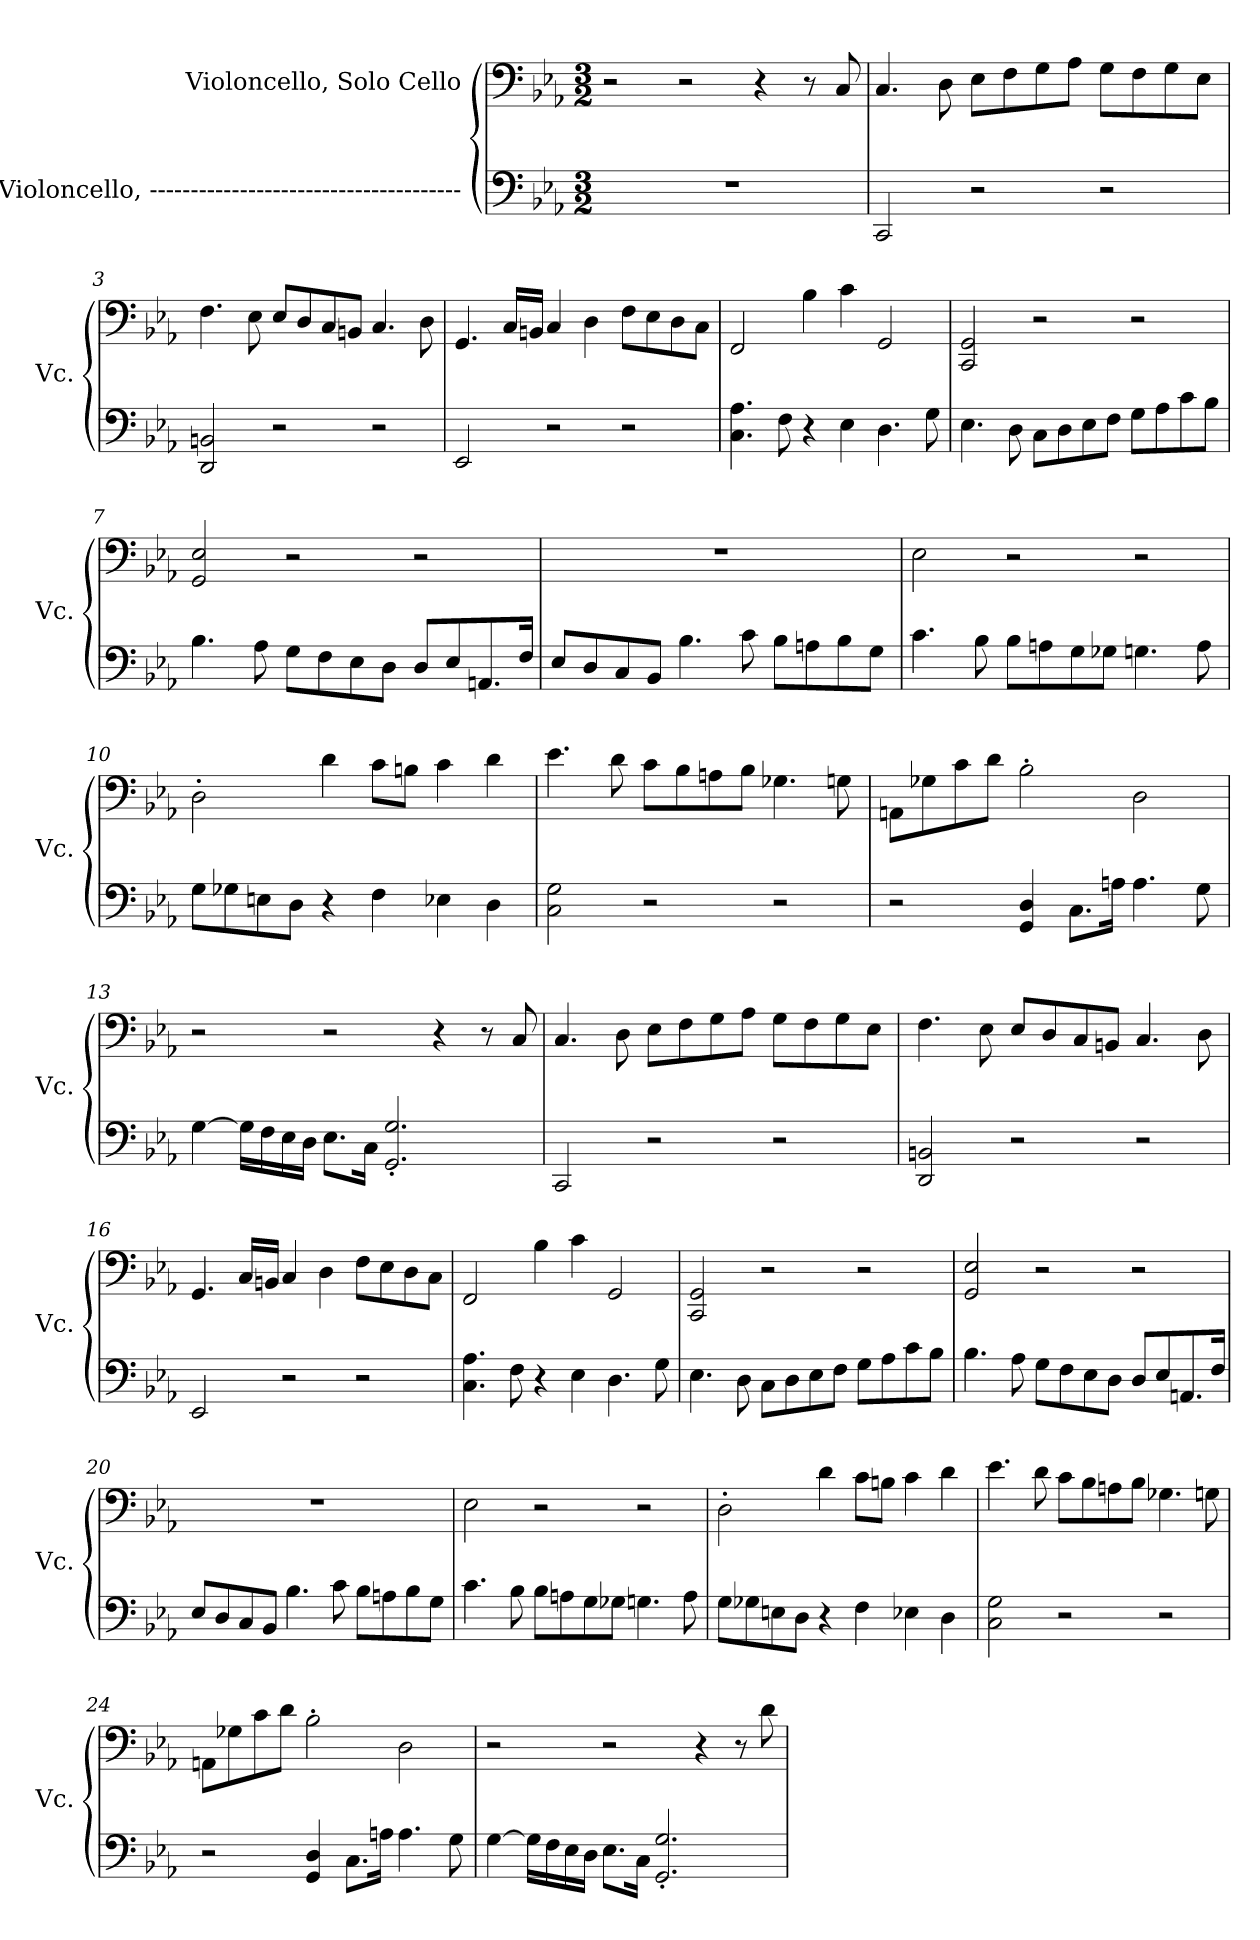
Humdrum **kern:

**kern	**kern
*part2	*part1
*staff2	*staff1
*I"Violoncello, --------------------------------------	*I"Violoncello, Solo Cello
*I'Vc.	*I'Vc.
*clefF4	*clefF4
*k[b-e-a-]	*k[b-e-a-]
*M3/2	*M3/2
*MM250	*MM250
=1	=1
1.r	2r
.	2r
.	4r
.	8r
*	*MM140
.	8C/
=2	=2
2CC/	4.C/
.	8D\
2r	8E-\L
.	8F\
.	8G\
.	8A-\J
2r	8G\L
.	8F\
.	8G\
.	8E-\J
!!LO:LB:g=z
=3	=3
2DD/ 2BBn/	4.F\
.	8E-\
2r	8E-/L
.	8D/
.	8C/
.	8BBn/J
2r	4.C/
.	8D\
=4	=4
2EE-/	4.GG/
.	16C/LL
.	16BBn/JJ
2r	4C/
.	4D\
2r	8F\L
.	8E-\
.	8D\
.	8C\J
=5	=5
4.C\ 4.A-\	2FF/
8F\	.
4r	4B-\
4E-\	4c\
4.D\	2GG/
8G\	.
=6	=6
4.E-\	2CC/ 2GG/
8D\	.
8C\L	2r
8D\	.
8E-\	.
8F\J	.
8G\L	2r
8A-\	.
8c\	.
8B-\J	.
!!LO:LB:g=z
=7	=7
4.B-\	2GG/ 2E-/
8A-\	.
8G\L	2r
8F\	.
8E-\	.
8D\J	.
8D/L	2r
8E-/	.
8.AAn/	.
16F/Jk	.
=8	=8
8E-/L	1.r
8D/	.
8C/	.
8BB-/J	.
4.B-\	.
8c\	.
8B-\L	.
8An\	.
8B-\	.
8G\J	.
=9	=9
4.c\	2E-\
8B-\	.
8B-\L	2r
8An\	.
8G\	.
8G-X\J	.
4.Gn\	2r
8A\	.
!!LO:LB:g=z
=10	=10
8G\L	2D'\
8G-X\	.
8En\	.
8D\J	.
4r	4d\
4F\	8c\L
.	8Bn\J
4E-X\	4c\
4D\	4d\
=11	=11
2C\ 2G\	4.e-\
.	8d\
2r	8c\L
.	8B-\
.	8An\
.	8B-\J
2r	4.G-X\
.	8Gn\
=12	=12
2r	8AAn\L
.	8G-X\
.	8c\
.	8d\J
4GG/ 4D/	2B-'\
8.C\L	.
16An\Jk	.
4.A\	2D\
8G\	.
!!LO:LB:g=z
=13	=13
[4G\	2r
16G\LL]	.
16F\	.
16E-\	.
16D\JJ	.
8.E-\L	2r
16C\Jk	.
2.GG/' 2.G/'	.
.	4r
.	8r
.	8C/
=14	=14
2CC/	4.C/
.	8D\
2r	8E-\L
.	8F\
.	8G\
.	8A-\J
2r	8G\L
.	8F\
.	8G\
.	8E-\J
=15	=15
2DD/ 2BBn/	4.F\
.	8E-\
2r	8E-/L
.	8D/
.	8C/
.	8BBn/J
2r	4.C/
.	8D\
!!LO:LB:g=z
=16	=16
2EE-/	4.GG/
.	16C/LL
.	16BBn/JJ
2r	4C/
.	4D\
2r	8F\L
.	8E-\
.	8D\
.	8C\J
=17	=17
4.C\ 4.A-\	2FF/
8F\	.
4r	4B-\
4E-\	4c\
4.D\	2GG/
8G\	.
=18	=18
4.E-\	2CC/ 2GG/
8D\	.
8C\L	2r
8D\	.
8E-\	.
8F\J	.
8G\L	2r
8A-\	.
8c\	.
8B-\J	.
!!LO:PB:g=z
=19	=19
4.B-\	2GG/ 2E-/
8A-\	.
8G\L	2r
8F\	.
8E-\	.
8D\J	.
8D/L	2r
8E-/	.
8.AAn/	.
16F/Jk	.
=20	=20
8E-/L	1.r
8D/	.
8C/	.
8BB-/J	.
4.B-\	.
8c\	.
8B-\L	.
8An\	.
8B-\	.
8G\J	.
=21	=21
4.c\	2E-\
8B-\	.
8B-\L	2r
8An\	.
8G\	.
8G-X\J	.
4.Gn\	2r
8A\	.
!!LO:LB:g=z
=22	=22
8G\L	2D'\
8G-X\	.
8En\	.
8D\J	.
4r	4d\
4F\	8c\L
.	8Bn\J
4E-X\	4c\
4D\	4d\
=23	=23
2C\ 2G\	4.e-\
.	8d\
2r	8c\L
.	8B-\
.	8An\
.	8B-\J
2r	4.G-X\
.	8Gn\
=24	=24
2r	8AAn\L
.	8G-X\
.	8c\
.	8d\J
4GG/ 4D/	2B-'\
8.C\L	.
16An\Jk	.
4.A\	2D\
8G\	.
!!LO:LB:g=z
=25	=25
[4G\	2r
16G\LL]	.
16F\	.
16E-\	.
16D\JJ	.
8.E-\L	2r
16C\Jk	.
2.GG/' 2.G/'	.
.	4r
.	8r
.	8d\
=	=
*-	*-
